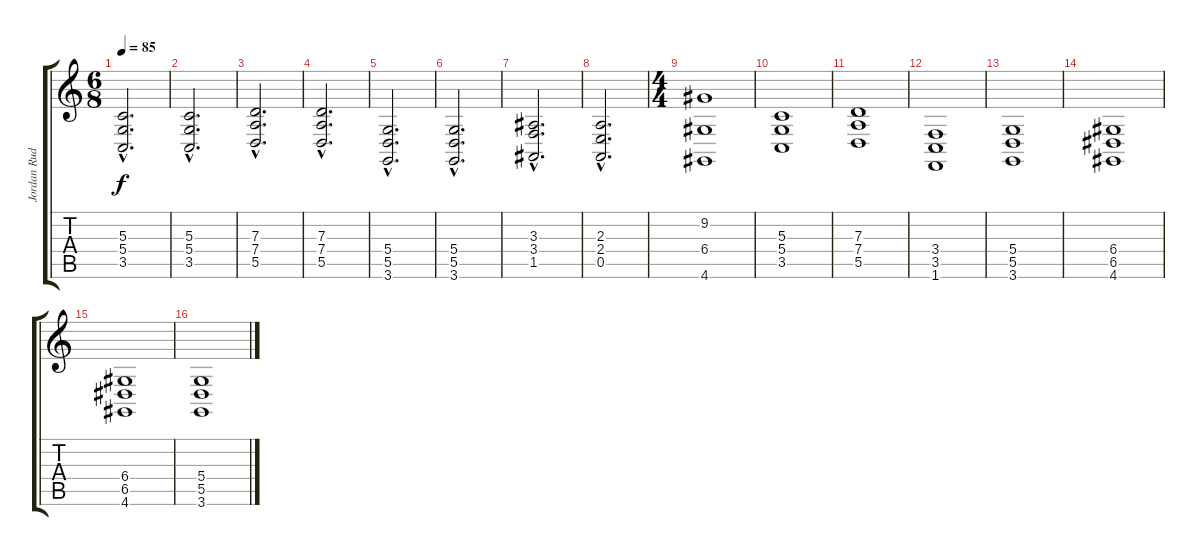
\track ("Jordan Rudess" "Jordan Rud") {instrument stringensemble1}
\staff {score tabs}
\tuning (E4 B3 G3 D3 A2 E2) {hide}
\ts (6 8)
\tempo 85
\clef g2
\ks c
(5.3{hac} 5.4{hac} 3.5{hac}).2{d dy f} |
(5.3{hac} 5.4{hac} 3.5{hac}).2{d} |
(7.3{hac} 7.4{hac} 5.5{hac}).2{d} |
(7.3{hac} 7.4{hac} 5.5{hac}).2{d} |
(5.4{hac} 5.5{hac} 3.6{hac}).2{d} |
(5.4{hac} 5.5{hac} 3.6{hac}).2{d} |
(3.3{hac} 3.4{hac} 1.5{hac}).2{d} |
(2.3{hac} 2.4{hac} 0.5{hac}).2{d} |
\ts (4 4)
(9.2 6.4 4.6).1 |
(5.3 5.4 3.5).1 |
(7.3 7.4 5.5).1 |
(3.4 3.5 1.6).1 |
(5.4 5.5 3.6).1 |
(6.4 6.5 4.6).1 |
(6.4 6.5 4.6).1 |
(5.4 5.5 3.6).1
